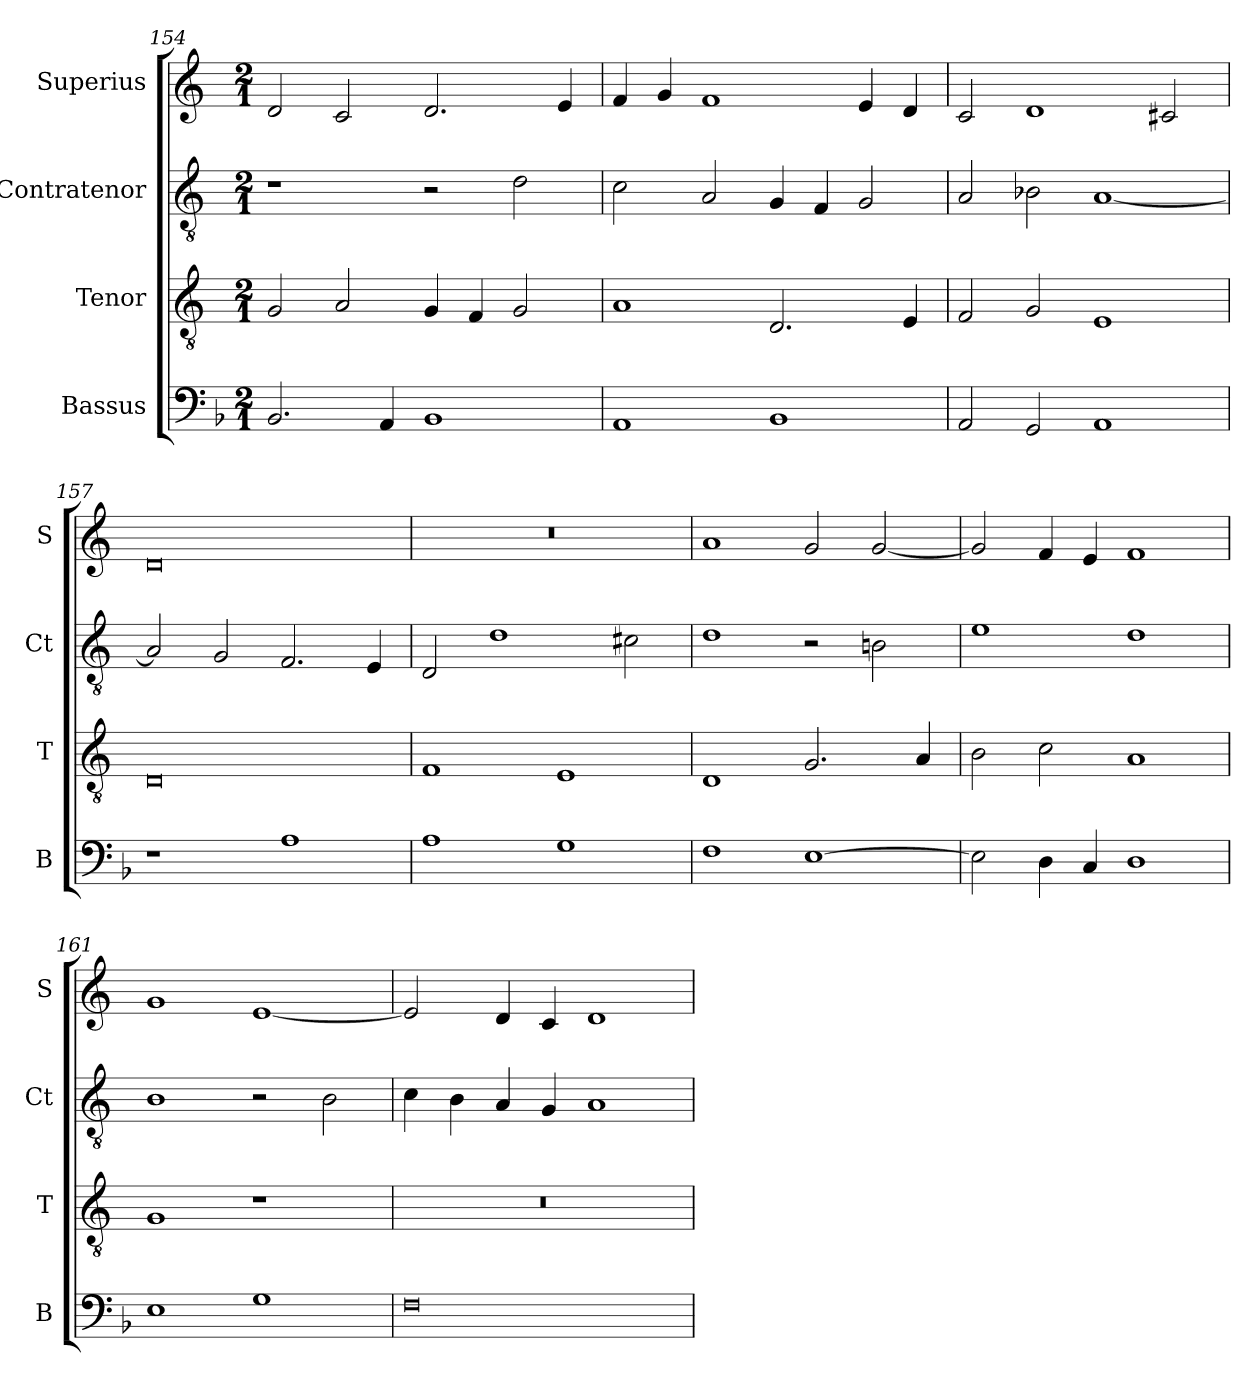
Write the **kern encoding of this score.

**kern	**kern	**kern	**kern
*part4	*part3	*part2	*part1
*staff4	*staff3	*staff2	*staff1
*I"Bassus	*I"Tenor	*I"Contratenor	*I"Superius
*I'B	*I'T	*I'Ct	*I'S
*clefF4	*clefGv2	*clefGv2	*clefG2
*k[b-]	*k[]	*k[]	*k[]
*M2/1	*M2/1	*M2/1	*M2/1
=154	=154	=154	=154
2.BB-/	2G/	1r	2d/
.	2A/	.	2c/
4AA/	.	.	.
1BB-	4G/	2r	2.d/
.	4F/	.	.
.	2G/	2d\	.
.	.	.	4e/
=155	=155	=155	=155
1AA	1A	2c\	4f/
.	.	.	4g/
.	.	2A/	1f
1BB-	2.D/	4G/	.
.	.	4F/	.
.	.	2G/	4e/
.	4E/	.	4d/
=156	=156	=156	=156
2AA/	2F/	2A/	2c/
2GG/	2G/	2B-X\	1d
1AA	1E	[1A	.
.	.	.	2c#X/
=157	=157	=157	=157
1r	0D	2A/]	0d
.	.	2G/	.
1A	.	2.F/	.
.	.	4E/	.
=158	=158	=158	=158
1A	1F	2D/	0r
.	.	1d	.
1G	1E	.	.
.	.	2c#X\	.
=159	=159	=159	=159
1F	1D	1d	1a
[1E	2.G/	2r	2g/
.	.	2Bn\	[2g/
.	4A/	.	.
=160	=160	=160	=160
2E\]	2B\	1e	2g/]
4D\	2c\	.	4f/
4C/	.	.	4e/
1D	1A	1d	1f
=161	=161	=161	=161
1E	1G	1B	1g
1G	1r	2r	[1e
.	.	2B\	.
=162	=162	=162	=162
0F	0r	4c\	2e/]
.	.	4B\	.
.	.	4A/	4d/
.	.	4G/	4c/
.	.	1A	1d
=	=	=	=
*-	*-	*-	*-
